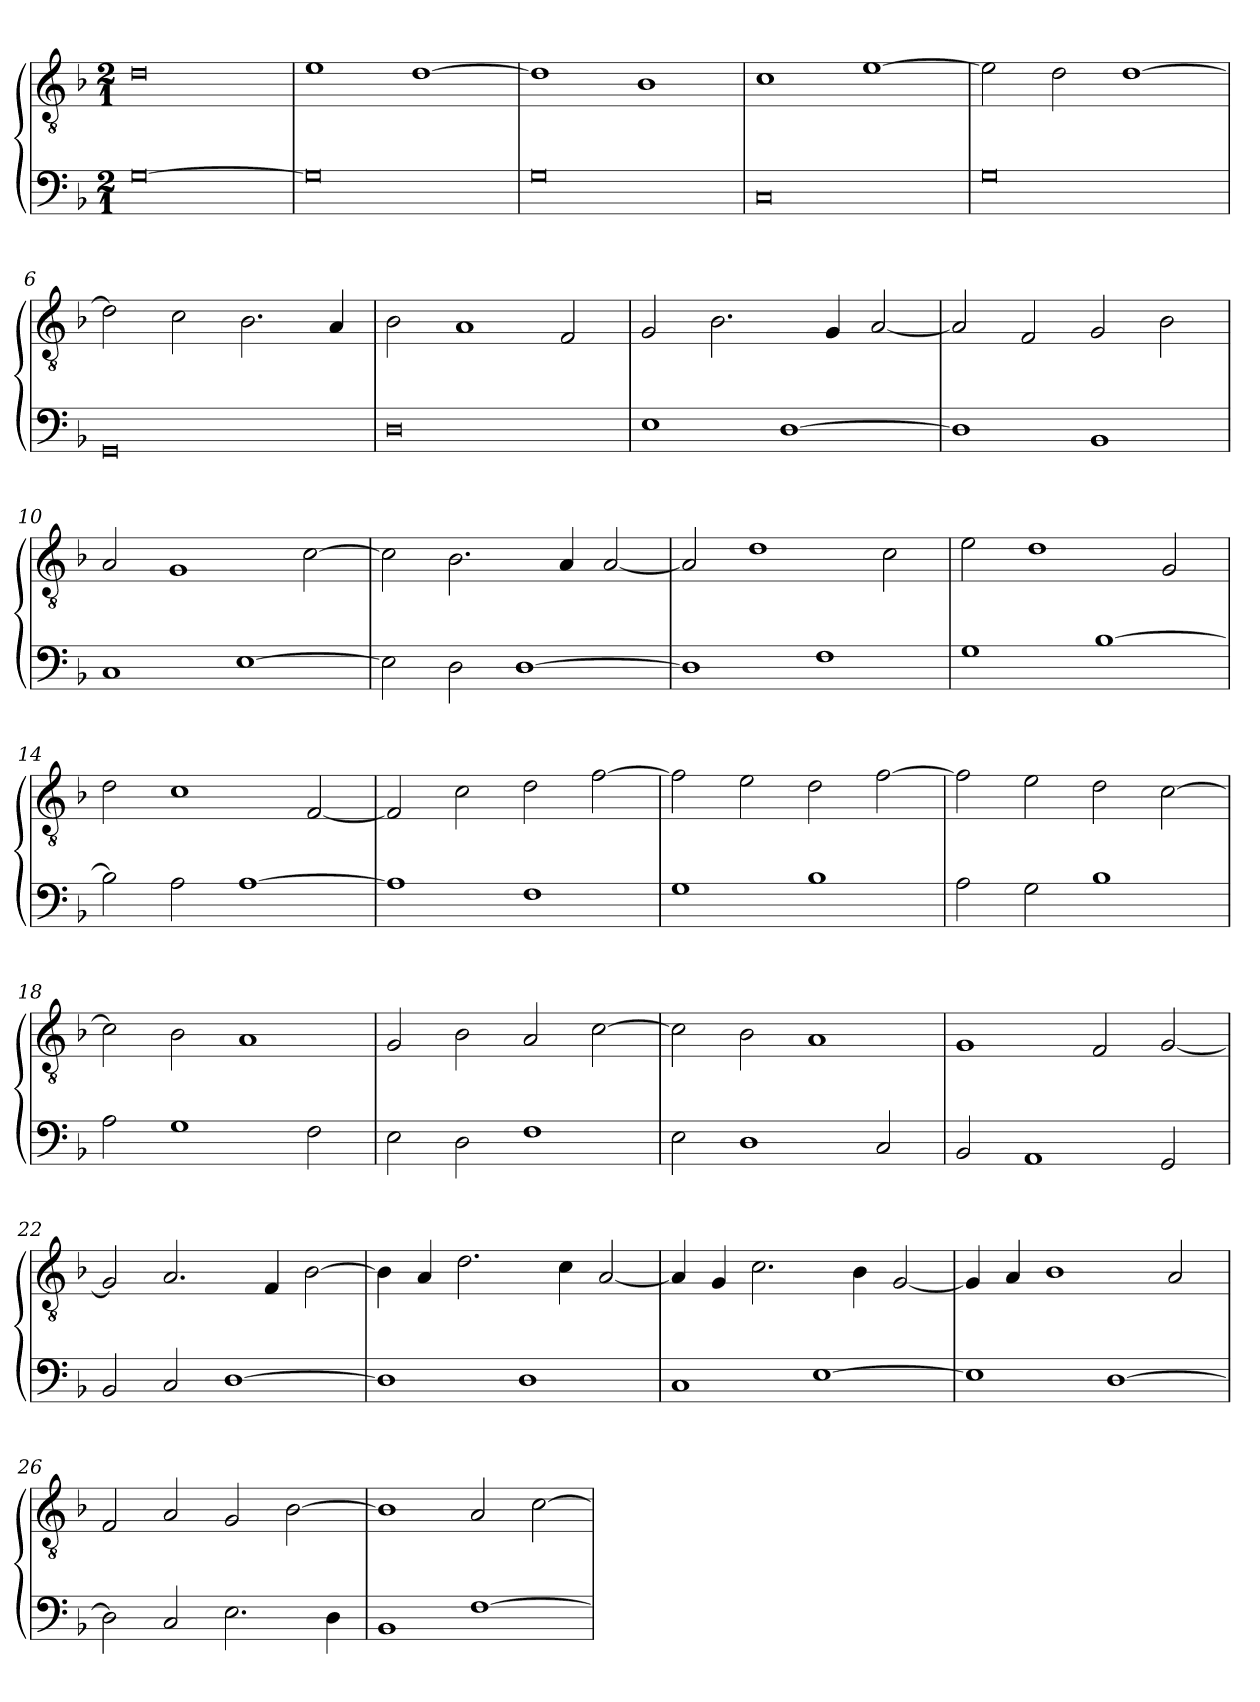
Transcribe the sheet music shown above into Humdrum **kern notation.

**kern	**kern
*part2	*part1
*staff2	*staff1
*clefF4	*clefGv2
*k[b-]	*k[b-]
*M2/1	*M2/1
=1	=1
[0G	0d
=2	=2
0G]	1e
.	[1d
=3	=3
0G	1d]
.	1B-
=4	=4
0C	1c
.	[1e
=5	=5
0G	2e]
.	2d
.	[1d
=6	=6
0GG	2d]
.	2c
.	2.B-
.	4A
=7	=7
0D	2B-
.	1A
.	2F
=8	=8
1E	2G
.	2.B-
[1D	.
.	4G
.	[2A
=9	=9
1D]	2A]
.	2F
1BB-	2G
.	2B-
=10	=10
1C	2A
.	1G
[1E	.
.	[2c
=11	=11
2E]	2c]
2D	2.B-
[1D	.
.	4A
.	[2A
=12	=12
1D]	2A]
.	1d
1F	.
.	2c
=13	=13
1G	2e
.	1d
[1B-	.
.	2G
=14	=14
2B-]	2d
2A	1c
[1A	.
.	[2F
=15	=15
1A]	2F]
.	2c
1F	2d
.	[2f
=16	=16
1G	2f]
.	2e
1B-	2d
.	[2f
=17	=17
2A	2f]
2G	2e
1B-	2d
.	[2c
=18	=18
2A	2c]
1G	2B-
.	1A
2F	.
=19	=19
2E	2G
2D	2B-
1F	2A
.	[2c
=20	=20
2E	2c]
1D	2B-
.	1A
2C	.
=21	=21
2BB-	1G
1AA	.
.	2F
2GG	[2G
=22	=22
2BB-	2G]
2C	2.A
[1D	.
.	4F
.	[2B-
=23	=23
1D]	4B-]
.	4A
.	2.d
1D	.
.	4c
.	[2A
=24	=24
1C	4A]
.	4G
.	2.c
[1E	.
.	4B-
.	[2G
=25	=25
1E]	4G]
.	4A
.	1B-
[1D	.
.	2A
=26	=26
2D]	2F
2C	2A
2.E	2G
.	[2B-
4D	.
=27	=27
1BB-	1B-]
[1F	2A
.	[2c
=	=
*-	*-
